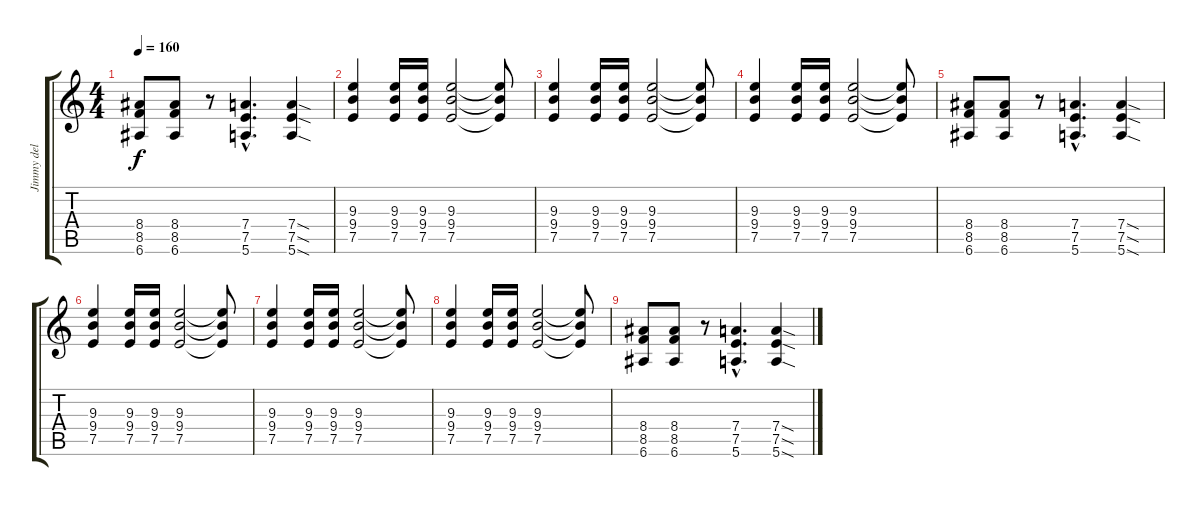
\track ("Jimmy del Rivo / 2nd guitar" "Jimmy del ") {instrument overdrivenguitar}
\staff {score tabs}
\tuning (E4 B3 G3 D3 A2 E2) {hide}
\ts (4 4)
\tempo 160
\clef g2
\ks c
(8.4 8.5 6.6).8{dy f} (8.4 8.5 6.6).8 r.8 (7.4{hac} 7.5{hac} 5.6{hac}).4{d} (7.4{sod} 7.5{sod} 5.6{sod}).4 |
(9.3 9.4 7.5).4 (9.3 9.4 7.5).16 (9.3 9.4 7.5).16 (9.3 9.4 7.5).2 (9.3{t} 9.4{t} 7.5{t}).8 |
(9.3 9.4 7.5).4 (9.3 9.4 7.5).16 (9.3 9.4 7.5).16 (9.3 9.4 7.5).2 (9.3{t} 9.4{t} 7.5{t}).8 |
(9.3 9.4 7.5).4 (9.3 9.4 7.5).16 (9.3 9.4 7.5).16 (9.3 9.4 7.5).2 (9.3{t} 9.4{t} 7.5{t}).8 |
(8.4 8.5 6.6).8 (8.4 8.5 6.6).8 r.8 (7.4{hac} 7.5{hac} 5.6{hac}).4{d} (7.4{sod} 7.5{sod} 5.6{sod}).4 |
(9.3 9.4 7.5).4 (9.3 9.4 7.5).16 (9.3 9.4 7.5).16 (9.3 9.4 7.5).2 (9.3{t} 9.4{t} 7.5{t}).8 |
(9.3 9.4 7.5).4 (9.3 9.4 7.5).16 (9.3 9.4 7.5).16 (9.3 9.4 7.5).2 (9.3{t} 9.4{t} 7.5{t}).8 |
(9.3 9.4 7.5).4 (9.3 9.4 7.5).16 (9.3 9.4 7.5).16 (9.3 9.4 7.5).2 (9.3{t} 9.4{t} 7.5{t}).8 |
(8.4 8.5 6.6).8 (8.4 8.5 6.6).8 r.8 (7.4{hac} 7.5{hac} 5.6{hac}).4{d} (7.4{sod} 7.5{sod} 5.6{sod}).4
